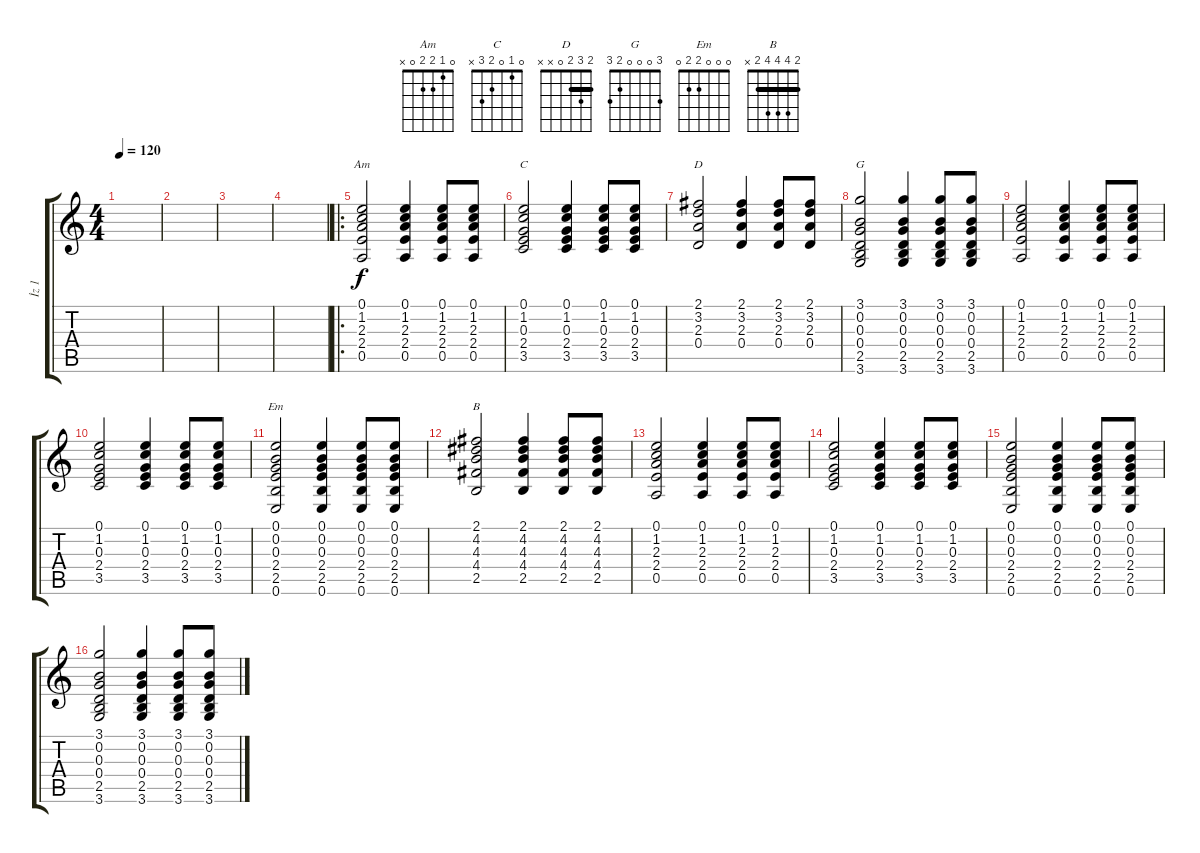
\track ("İz 1" "İz 1") {instrument acousticguitarsteel}
\staff {score tabs}
\tuning (E4 B3 G3 D3 A2 E2) {hide}
\chord ("Am" 0 1 2 2 0 x)
\chord ("C" 0 1 0 2 3 x)
\chord ("D" 2 3 2 0 x x) {barre 2}
\chord ("G" 3 0 0 0 2 3)
\chord ("Em" 0 0 0 2 2 0)
\chord ("B" 2 4 4 4 2 x) {barre 2}
\ts (4 4)
\tempo 120
\clef g2
\ks c
|
|
|
|
\ro
(0.1 1.2 2.3 2.4 0.5).2{ch "Am"} (0.1 1.2 2.3 2.4 0.5).4 (0.1 1.2 2.3 2.4 0.5).8 (0.1 1.2 2.3 2.4 0.5).8 |
(0.1 1.2 0.3 2.4 3.5).2{ch "C"} (0.1 1.2 0.3 2.4 3.5).4 (0.1 1.2 0.3 2.4 3.5).8 (0.1 1.2 0.3 2.4 3.5).8 |
(2.1 3.2 2.3 0.4).2{ch "D"} (2.1 3.2 2.3 0.4).4 (2.1 3.2 2.3 0.4).8 (2.1 3.2 2.3 0.4).8 |
(3.1 0.2 0.3 0.4 2.5 3.6).2{ch "G"} (3.1 0.2 0.3 0.4 2.5 3.6).4 (3.1 0.2 0.3 0.4 2.5 3.6).8 (3.1 0.2 0.3 0.4 2.5 3.6).8 |
(0.1 1.2 2.3 2.4 0.5).2 (0.1 1.2 2.3 2.4 0.5).4 (0.1 1.2 2.3 2.4 0.5).8 (0.1 1.2 2.3 2.4 0.5).8 |
(0.1 1.2 0.3 2.4 3.5).2 (0.1 1.2 0.3 2.4 3.5).4 (0.1 1.2 0.3 2.4 3.5).8 (0.1 1.2 0.3 2.4 3.5).8 |
(0.1 0.2 0.3 2.4 2.5 0.6).2{ch "Em"} (0.1 0.2 0.3 2.4 2.5 0.6).4 (0.1 0.2 0.3 2.4 2.5 0.6).8 (0.1 0.2 0.3 2.4 2.5 0.6).8 |
(2.1 4.2 4.3 4.4 2.5).2{ch "B"} (2.1 4.2 4.3 4.4 2.5).4 (2.1 4.2 4.3 4.4 2.5).8 (2.1 4.2 4.3 4.4 2.5).8 |
(0.1 1.2 2.3 2.4 0.5).2 (0.1 1.2 2.3 2.4 0.5).4 (0.1 1.2 2.3 2.4 0.5).8 (0.1 1.2 2.3 2.4 0.5).8 |
(0.1 1.2 0.3 2.4 3.5).2 (0.1 1.2 0.3 2.4 3.5).4 (0.1 1.2 0.3 2.4 3.5).8 (0.1 1.2 0.3 2.4 3.5).8 |
(0.1 0.2 0.3 2.4 2.5 0.6).2 (0.1 0.2 0.3 2.4 2.5 0.6).4 (0.1 0.2 0.3 2.4 2.5 0.6).8 (0.1 0.2 0.3 2.4 2.5 0.6).8 |
(3.1 0.2 0.3 0.4 2.5 3.6).2 (3.1 0.2 0.3 0.4 2.5 3.6).4 (3.1 0.2 0.3 0.4 2.5 3.6).8 (3.1 0.2 0.3 0.4 2.5 3.6).8
